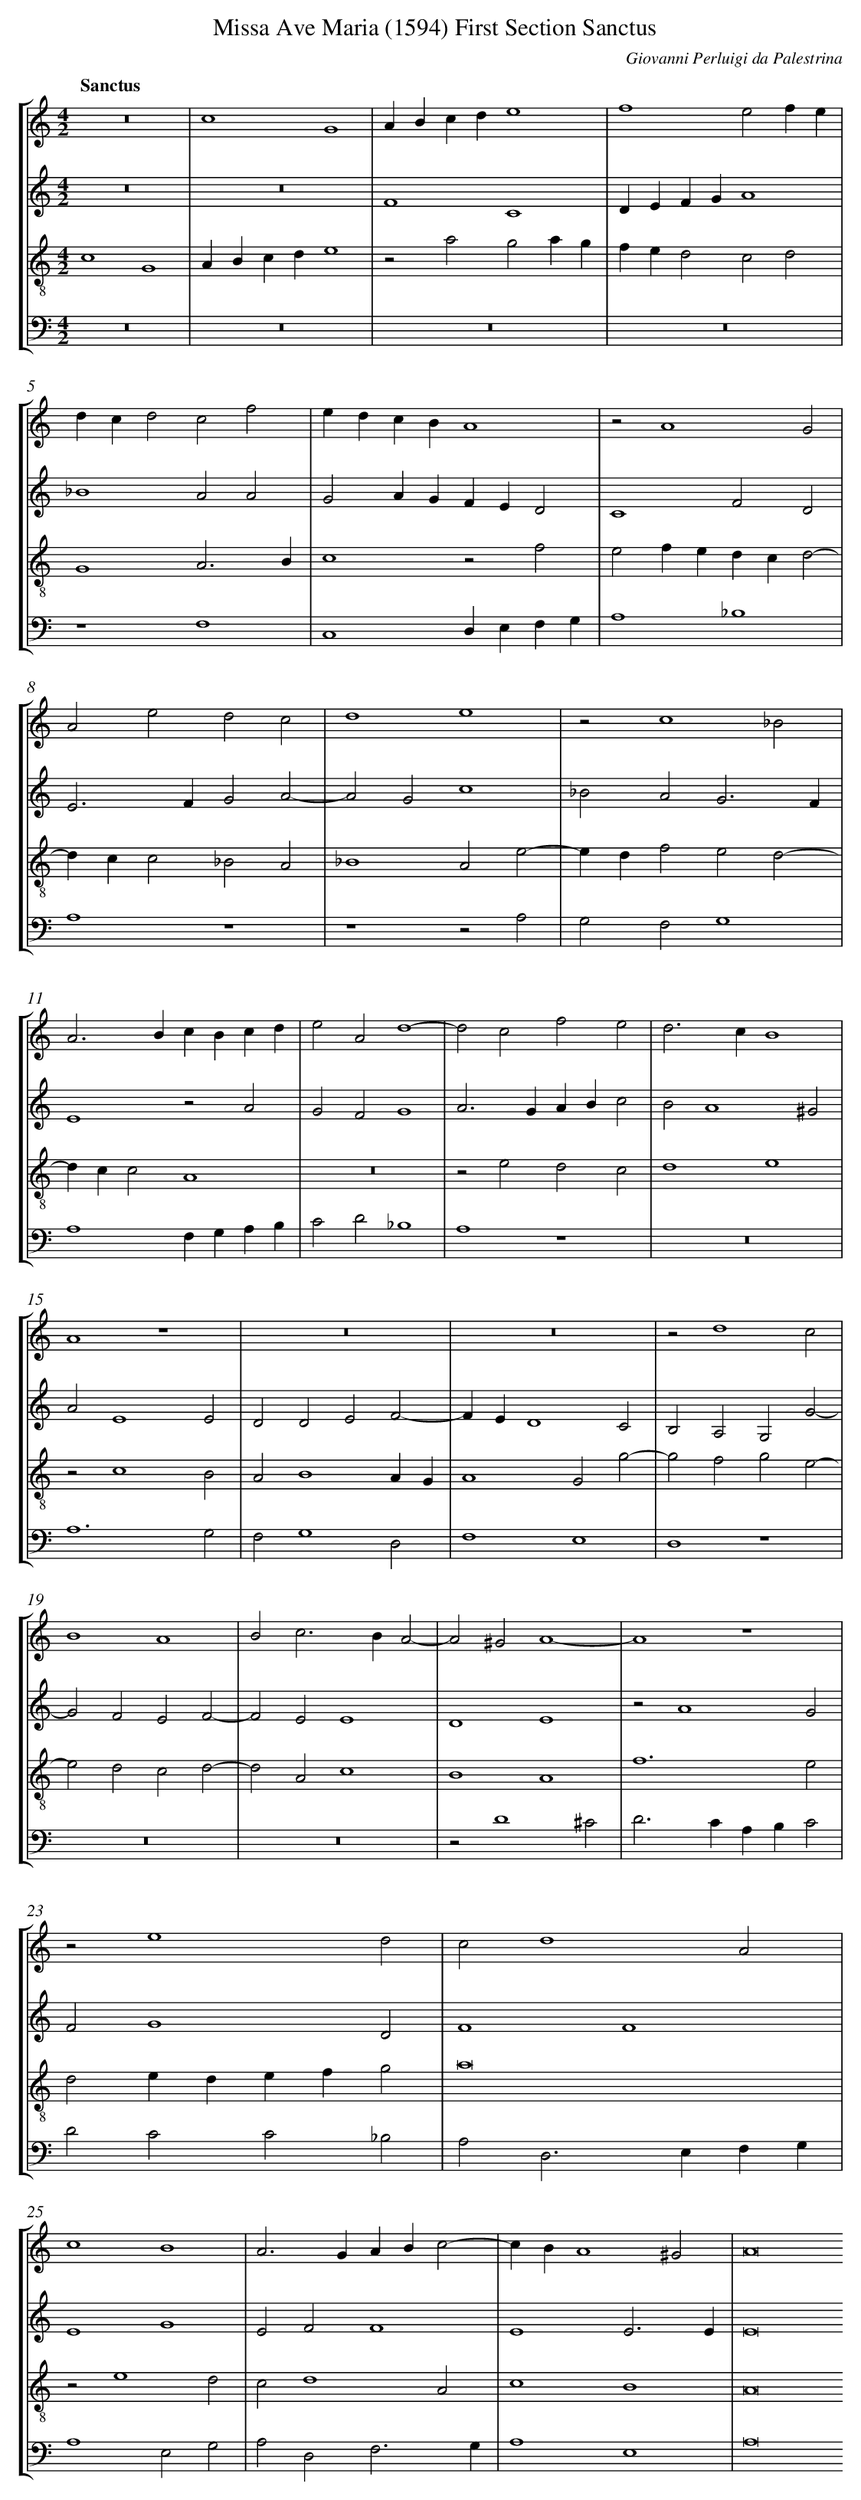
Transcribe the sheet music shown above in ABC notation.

X:1
T: Missa Ave Maria (1594) First Section Sanctus
C: Giovanni Perluigi da Palestrina
L: 1/4
M: 4/2
Q: "Sanctus"
%%staves [1 2 3 4]
V: 1 clef=treble
V: 2 clef=treble
V: 3 clef=treble-8
V: 4 clef=bass
K: C
[V:1] z8 |
[V:2] z8 |
[V:3] c4G4 |
[V:4] z8 |
[V:1] c4G4 |
[V:2] z8 |
[V:3] ABcde4 |
[V:4] z8 |
[V:1] ABcde4 |
[V:2] F4C4 |
[V:3] z2a2g2ag |
[V:4] z8 |
[V:1] f4e2fe |
[V:2] DEFGA4 |
[V:3] fed2c2d2 |
[V:4] z8 |
[V:1] dcd2c2f2 |
[V:2] _B4A2A2 |
[V:3] G4A3B |
[V:4] z4F,4 |
[V:1] edcBA4 |
[V:2] G2AGFED2 |
[V:3] c4z2f2 |
[V:4] C,4D,E,F,G, |
[V:1] z2A4G2 |
[V:2] C4F2D2 |
[V:3] e2fedcd2- |
[V:4] A,4_B,4 |
[V:1] A2e2d2c2 |
[V:2] E2>F2G2A2- |
[V:3] dcc2_B2A2 |
[V:4] A,4z4 |
[V:1] d4e4 |
[V:2] A2G2c4 |
[V:3] _B4A2e2- |
[V:4] z4z2A,2 |
[V:1] z2c4_B2 |
[V:2] _B2A2G3F |
[V:3] edf2e2d2- |
[V:4] G,2F,2G,4 |
[V:1] A2>B2cBcd |
[V:2] E4z2A2 |
[V:3] dcc2A4 |
[V:4] A,4F,G,A,B, |
[V:1] e2A2d4- |
[V:2] G2F2G4 |
[V:3] z8 |
[V:4] C2D2_B,4 |
[V:1] d2c2f2e2 |
[V:2] A2>G2ABc2 |
[V:3] z2e2d2c2 |
[V:4] A,4z4 |
[V:1] d2>c2B4 |
[V:2] B2A4^G2 |
[V:3] d4e4 |
[V:4] z8 |
[V:1] A4z4 |
[V:2] A2E4E2 |
[V:3] z2c4B2 |
[V:4] A,6G,2 |
[V:1] z8 |
[V:2] D2D2E2F2- |
[V:3] A2B4AG |
[V:4] F,2G,4D,2 |
[V:1] z8 |
[V:2] FED4C2 |
[V:3] A4G2g2- |
[V:4] F,4E,4 |
[V:1] z2d4c2 |
[V:2] B,2A,2G,2G2- |
[V:3] g2f2g2e2- |
[V:4] D,4z4 |
[V:1] B4A4 |
[V:2] G2F2E2F2- |
[V:3] e2d2c2d2- |
[V:4] z8 |
[V:1] B2c2>B2A2- |
[V:2] F2E2E4 |
[V:3] d2A2c4 |
[V:4] z8 |
[V:1] A2^G2A4- |
[V:2] D4E4 |
[V:3] B4A4 |
[V:4] z2D4^C2 |
[V:1] A4z4 |
[V:2] z2A4G2 |
[V:3] f6e2 |
[V:4] D2>C2A,B,C2 |
[V:1] z2e4d2 |
[V:2] F2G4D2 |
[V:3] d2edefg2 |
[V:4] D2C2C2_B,2 |
[V:1] c2d4A2 |
[V:2] F4F4 |
[V:3] a8 |
[V:4] A,2D,2>E,2F,G, |
[V:1] c4B4 |
[V:2] E4G4 |
[V:3] z2e4d2 |
[V:4] A,4E,2G,2 |
[V:1] A2>G2ABc2- |
[V:2] E2F2F4 |
[V:3] c2d4A2 |
[V:4] A,2D,2F,3G, |
[V:1] cBA4^G2 |
[V:2] E4E3E |
[V:3] c4B4 |
[V:4] A,4E,4 |
[V:1] A8
[V:2] E8
[V:3] A8
[V:4] A,8
